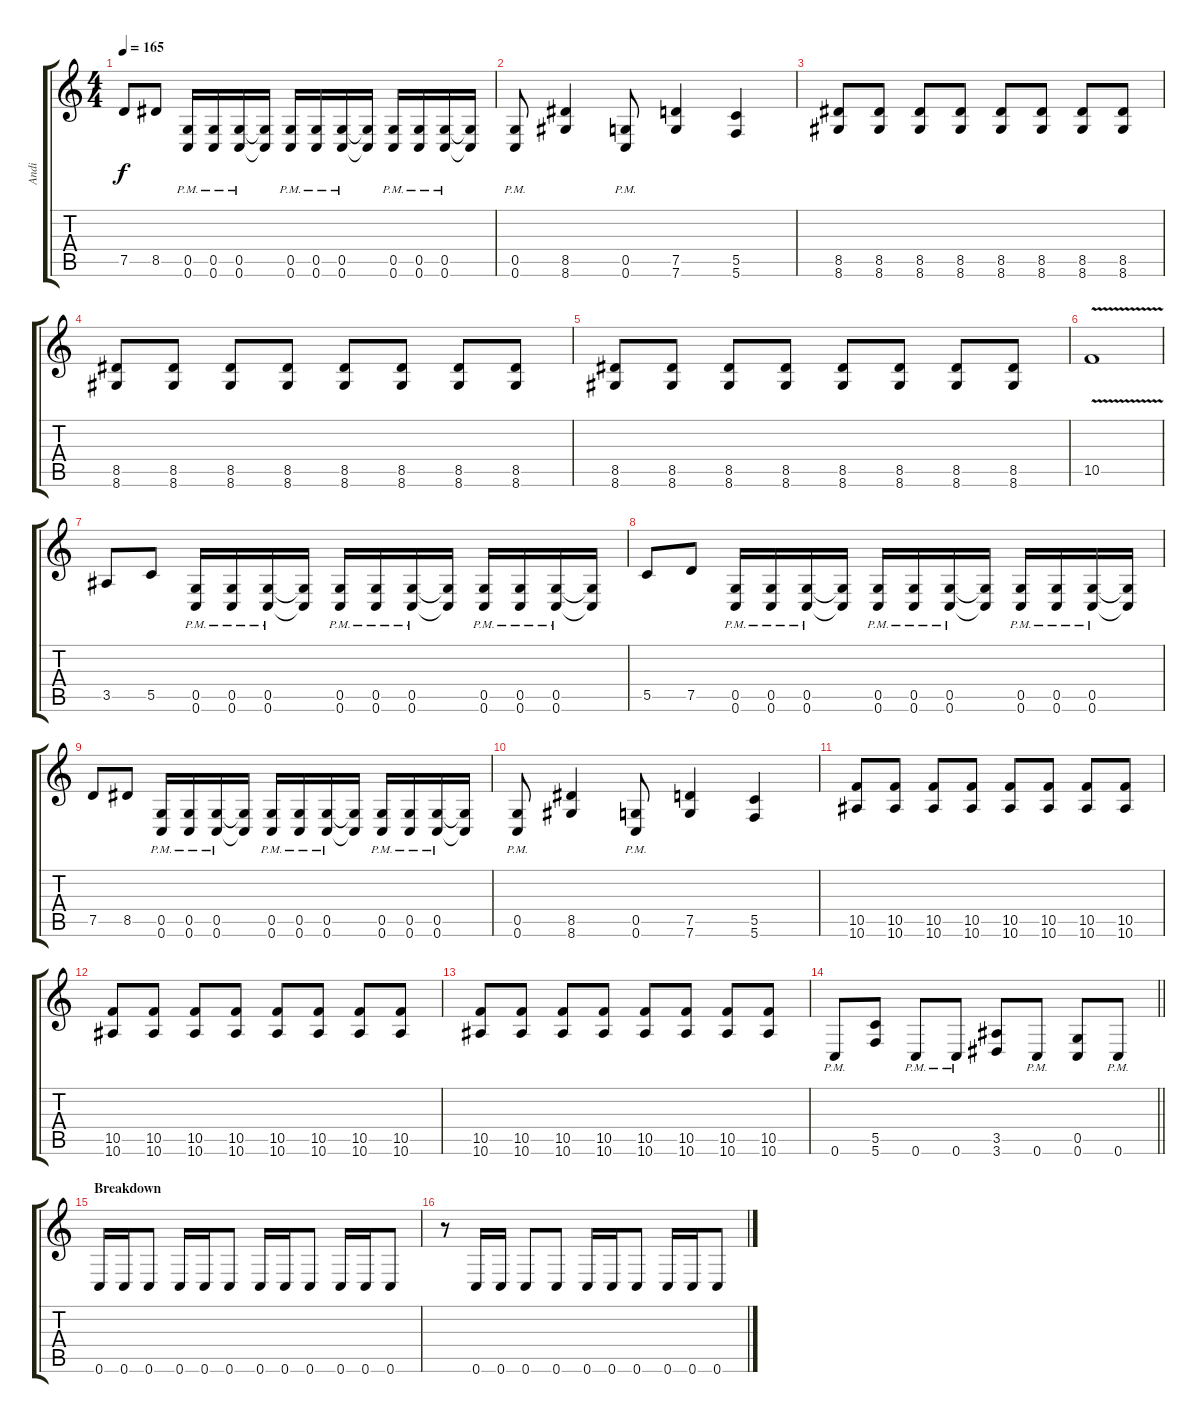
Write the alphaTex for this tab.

\track ("Andi" "Andi") {instrument distortionguitar}
\staff {score tabs}
\tuning (D4 A3 F3 C3 G2 C2) {hide}
\ts (4 4)
\tempo 165
\clef g2
\ks c
7.5.8{dy f} 8.5.8 (0.5 0.6{pm}).16 (0.5 0.6{pm}).16 (0.5 0.6{pm}).16 (0.5{t} 0.6{t}).16 (0.5 0.6{pm}).16 (0.5 0.6{pm}).16 (0.5 0.6{pm}).16 (0.5{t} 0.6{t}).16 (0.5 0.6{pm}).16 (0.5 0.6{pm}).16 (0.5 0.6{pm}).16 (0.5{t} 0.6{t}).16 |
(0.5{pm} 0.6{pm}).8 (8.5 8.6).4 (0.5{pm} 0.6{pm}).8 (7.5 7.6).4 (5.5 5.6).4 |
(8.5 8.6).8 (8.5 8.6).8 (8.5 8.6).8 (8.5 8.6).8 (8.5 8.6).8 (8.5 8.6).8 (8.5 8.6).8 (8.5 8.6).8 |
(8.5 8.6).8 (8.5 8.6).8 (8.5 8.6).8 (8.5 8.6).8 (8.5 8.6).8 (8.5 8.6).8 (8.5 8.6).8 (8.5 8.6).8 |
(8.5 8.6).8 (8.5 8.6).8 (8.5 8.6).8 (8.5 8.6).8 (8.5 8.6).8 (8.5 8.6).8 (8.5 8.6).8 (8.5 8.6).8 |
10.5{v}.1 |
3.5.8{volume 15} 5.5.8 (0.5 0.6{pm}).16 (0.5 0.6{pm}).16 (0.5 0.6{pm}).16 (0.5{t} 0.6{t}).16 (0.5 0.6{pm}).16 (0.5 0.6{pm}).16 (0.5 0.6{pm}).16 (0.5{t} 0.6{t}).16 (0.5 0.6{pm}).16 (0.5 0.6{pm}).16 (0.5 0.6{pm}).16 (0.5{t} 0.6{t}).16 |
5.5.8 7.5.8 (0.5 0.6{pm}).16 (0.5 0.6{pm}).16 (0.5 0.6{pm}).16 (0.5{t} 0.6{t}).16 (0.5 0.6{pm}).16 (0.5 0.6{pm}).16 (0.5 0.6{pm}).16 (0.5{t} 0.6{t}).16 (0.5 0.6{pm}).16 (0.5 0.6{pm}).16 (0.5 0.6{pm}).16 (0.5{t} 0.6{t}).16 |
7.5.8 8.5.8 (0.5 0.6{pm}).16 (0.5 0.6{pm}).16 (0.5 0.6{pm}).16 (0.5{t} 0.6{t}).16 (0.5 0.6{pm}).16 (0.5 0.6{pm}).16 (0.5 0.6{pm}).16 (0.5{t} 0.6{t}).16 (0.5 0.6{pm}).16 (0.5 0.6{pm}).16 (0.5 0.6{pm}).16 (0.5{t} 0.6{t}).16 |
(0.5{pm} 0.6{pm}).8 (8.5 8.6).4 (0.5{pm} 0.6{pm}).8 (7.5 7.6).4 (5.5 5.6).4 |
(10.5 10.6).8 (10.5 10.6).8 (10.5 10.6).8 (10.5 10.6).8 (10.5 10.6).8 (10.5 10.6).8 (10.5 10.6).8 (10.5 10.6).8 |
(10.5 10.6).8 (10.5 10.6).8 (10.5 10.6).8 (10.5 10.6).8 (10.5 10.6).8 (10.5 10.6).8 (10.5 10.6).8 (10.5 10.6).8 |
(10.5 10.6).8 (10.5 10.6).8 (10.5 10.6).8 (10.5 10.6).8 (10.5 10.6).8 (10.5 10.6).8 (10.5 10.6).8 (10.5 10.6).8 |
\barLineRight lightlight
0.6{pm}.8 (5.5 5.6).8 0.6{pm}.8 0.6{pm}.8 (3.5 3.6).8 0.6{pm}.8 (0.5 0.6).8 0.6{pm}.8 |
\section ("" "Breakdown")
0.6.16 0.6.16 0.6.8 0.6.16 0.6.16 0.6.8 0.6.16 0.6.16 0.6.8 0.6.16 0.6.16 0.6.8 |
r.8 0.6.16 0.6.16 0.6.8 0.6.8 0.6.16 0.6.16 0.6.8 0.6.16 0.6.16 0.6.8
